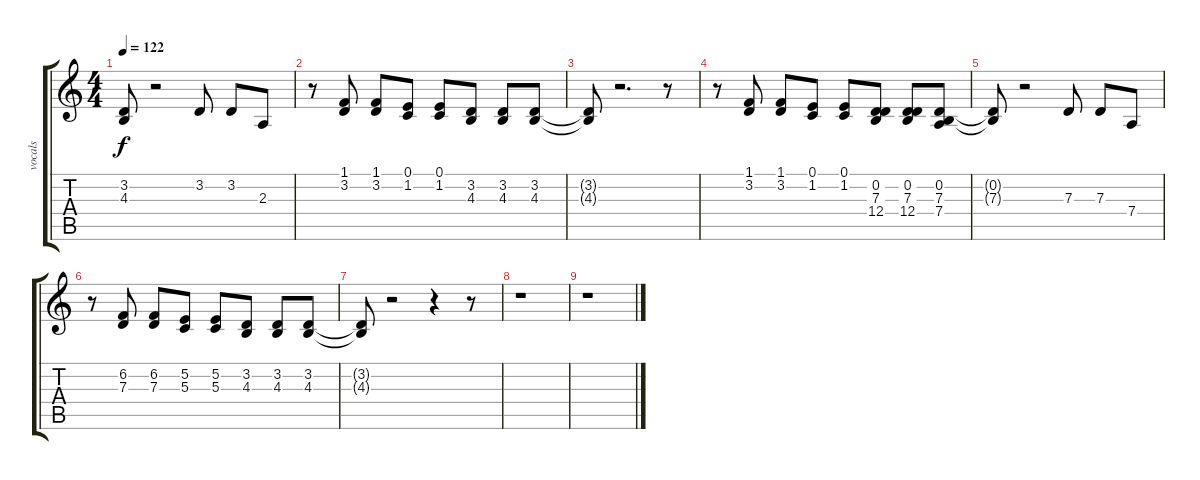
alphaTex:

\track ("vocals" "vocals") {instrument oboe}
\staff {score tabs}
\tuning (E4 B3 G3 D3 A2 E2) {hide}
\ts (4 4)
\tempo 122
\clef g2
\ks c
(3.2{t} 4.3{t}).8{dy f} r.2 3.2.8 3.2.8 2.3.8 |
r.8 (1.1 3.2).8 (1.1 3.2).8 (0.1 1.2).8 (0.1 1.2).8 (3.2 4.3).8 (3.2 4.3).8 (3.2 4.3).8 |
(3.2{t} 4.3{t}).8 r.2{d} r.8 |
r.8 (1.1 3.2).8 (1.1 3.2).8 (0.1 1.2).8 (0.1 1.2).8 (0.2 7.3 12.4).8 (0.2 7.3 12.4).8 (0.2 7.3 7.4).8 |
(0.2{t} 7.3{t}).8 r.2 7.3.8 7.3.8 7.4.8 |
r.8 (6.2 7.3).8 (6.2 7.3).8 (5.2 5.3).8 (5.2 5.3).8 (3.2 4.3).8 (3.2 4.3).8 (3.2 4.3).8 |
(3.2{t} 4.3{t}).8 r.2 r.4 r.8 |
r.1 |
r.1
